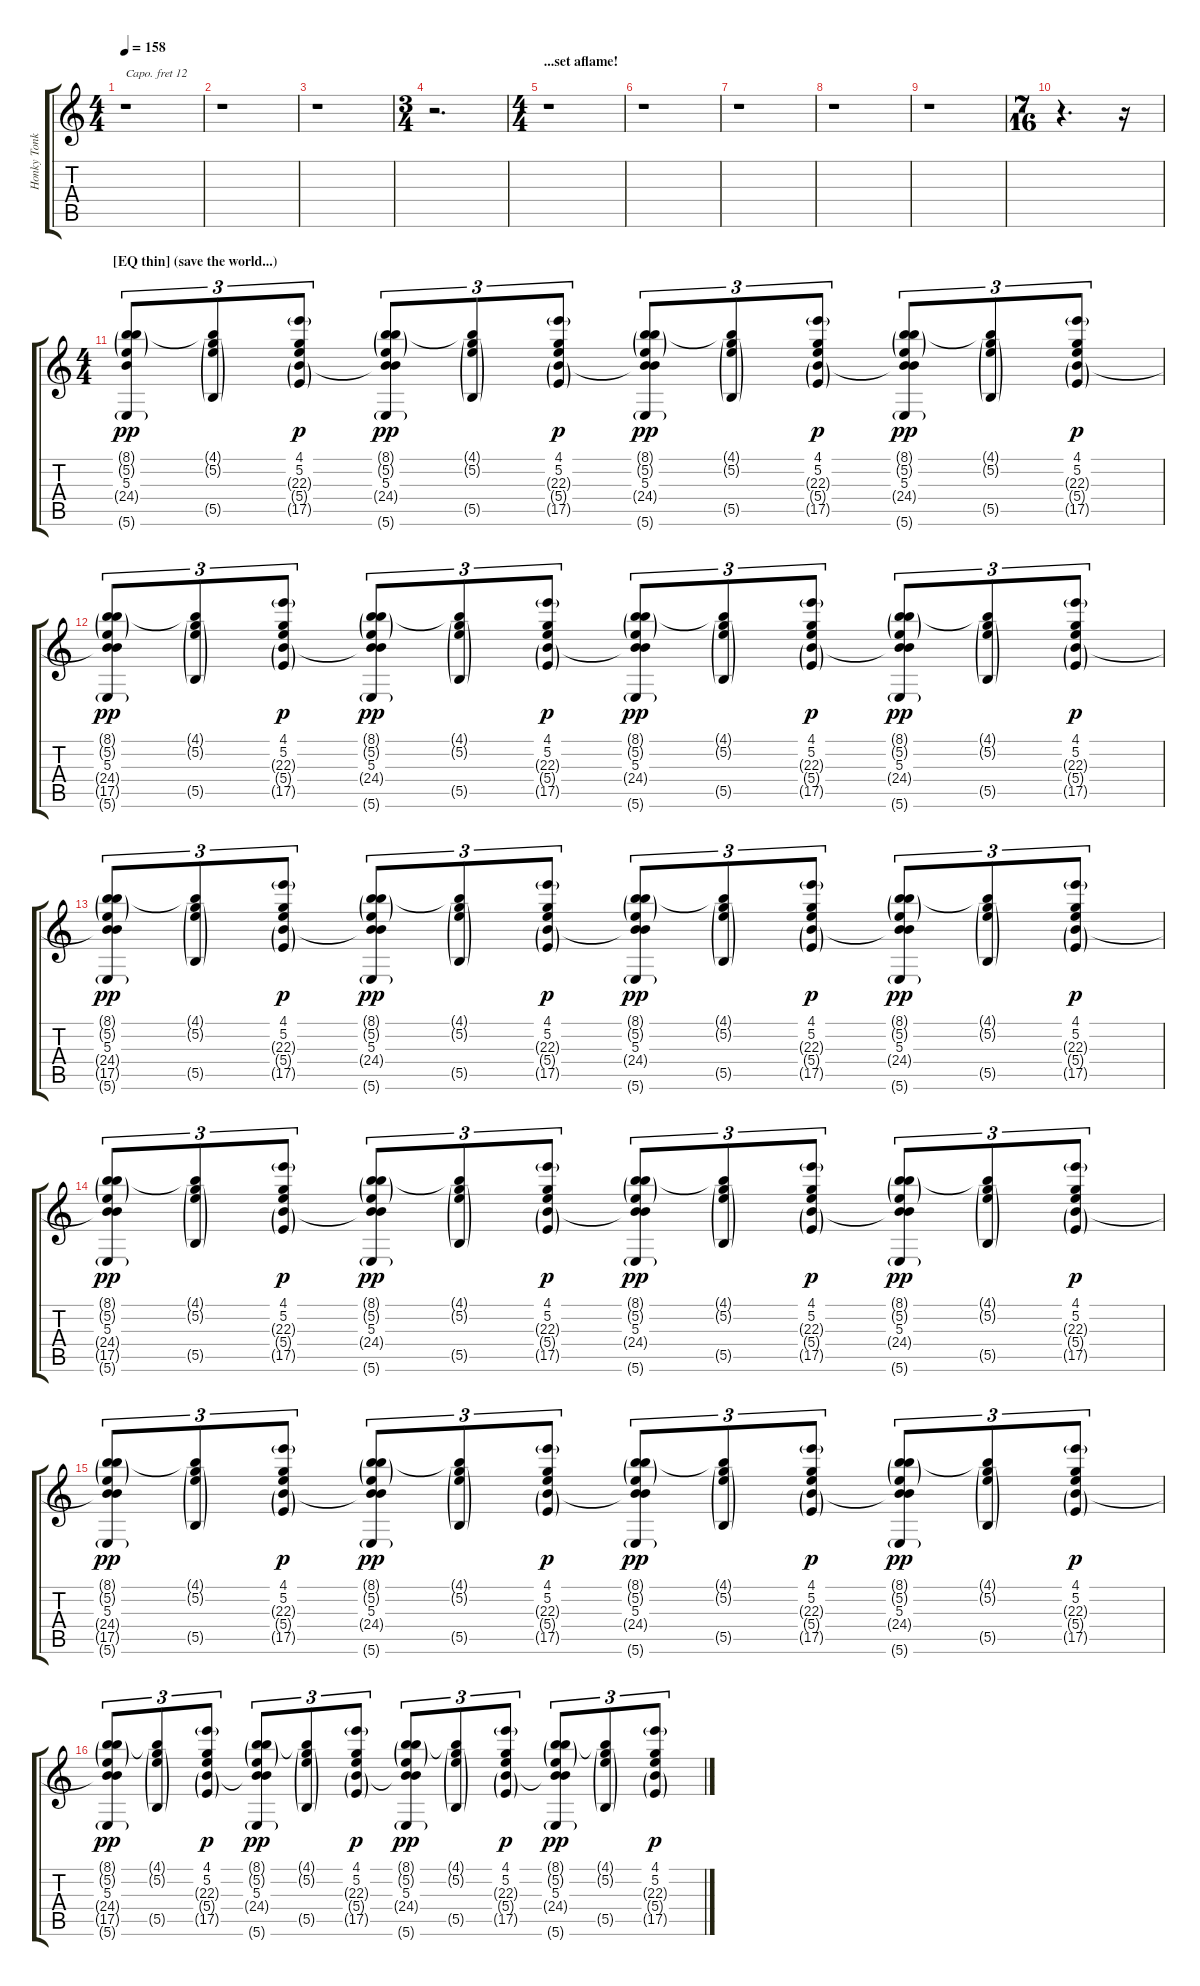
\track ("Honky Tonk" "Honky Tonk") {instrument honkytonkpiano}
\staff {score tabs}
\capo 12
\tuning (Eb4 B3 Gb3 B2 Gb2 B1) {hide}
\ts (4 4)
\tempo 158
\clef g2
\ks c
r.1{dy pp} |
r.1 |
r.1 |
\ts (3 4)
r.2{d} |
\ts (4 4)
\section ("" "...set aflame!")
r.1 |
r.1 |
r.1 |
r.1 |
r.1 |
\ts (7 16)
r.4{d} r.16 |
\ts (4 4)
\section ("" "[EQ thin] (save the world...)")
(8.1{g} 5.2{g} 5.3 24.4{g} 5.6{g}).8{tu (3 2)} (4.1{g} 5.2{g} 24.4{t} 5.5{g}).8{tu (3 2)} (4.1 5.2 22.3{g} 5.4{g} 17.5{g}).8{tu (3 2) dy p} (8.1{g} 5.2{g} 5.3 24.4{g} 17.5{t} 5.6{g}).8{tu (3 2) dy pp} (4.1{g} 5.2{g} 24.4{t} 5.5{g}).8{tu (3 2)} (4.1 5.2 22.3{g} 5.4{g} 17.5{g}).8{tu (3 2) dy p} (8.1{g} 5.2{g} 5.3 24.4{g} 17.5{t} 5.6{g}).8{tu (3 2) dy pp} (4.1{g} 5.2{g} 24.4{t} 5.5{g}).8{tu (3 2)} (4.1 5.2 22.3{g} 5.4{g} 17.5{g}).8{tu (3 2) dy p} (8.1{g} 5.2{g} 5.3 24.4{g} 17.5{t} 5.6{g}).8{tu (3 2) dy pp} (4.1{g} 5.2{g} 24.4{t} 5.5{g}).8{tu (3 2)} (4.1 5.2 22.3{g} 5.4{g} 17.5{g}).8{tu (3 2) dy p} |
(8.1{g} 5.2{g} 5.3 24.4{g} 17.5{t} 5.6{g}).8{tu (3 2) dy pp} (4.1{g} 5.2{g} 24.4{t} 5.5{g}).8{tu (3 2)} (4.1 5.2 22.3{g} 5.4{g} 17.5{g}).8{tu (3 2) dy p} (8.1{g} 5.2{g} 5.3 24.4{g} 17.5{t} 5.6{g}).8{tu (3 2) dy pp} (4.1{g} 5.2{g} 24.4{t} 5.5{g}).8{tu (3 2)} (4.1 5.2 22.3{g} 5.4{g} 17.5{g}).8{tu (3 2) dy p} (8.1{g} 5.2{g} 5.3 24.4{g} 17.5{t} 5.6{g}).8{tu (3 2) dy pp} (4.1{g} 5.2{g} 24.4{t} 5.5{g}).8{tu (3 2)} (4.1 5.2 22.3{g} 5.4{g} 17.5{g}).8{tu (3 2) dy p} (8.1{g} 5.2{g} 5.3 24.4{g} 17.5{t} 5.6{g}).8{tu (3 2) dy pp} (4.1{g} 5.2{g} 24.4{t} 5.5{g}).8{tu (3 2)} (4.1 5.2 22.3{g} 5.4{g} 17.5{g}).8{tu (3 2) dy p} |
(8.1{g} 5.2{g} 5.3 24.4{g} 17.5{t} 5.6{g}).8{tu (3 2) dy pp} (4.1{g} 5.2{g} 24.4{t} 5.5{g}).8{tu (3 2)} (4.1 5.2 22.3{g} 5.4{g} 17.5{g}).8{tu (3 2) dy p} (8.1{g} 5.2{g} 5.3 24.4{g} 17.5{t} 5.6{g}).8{tu (3 2) dy pp} (4.1{g} 5.2{g} 24.4{t} 5.5{g}).8{tu (3 2)} (4.1 5.2 22.3{g} 5.4{g} 17.5{g}).8{tu (3 2) dy p} (8.1{g} 5.2{g} 5.3 24.4{g} 17.5{t} 5.6{g}).8{tu (3 2) dy pp} (4.1{g} 5.2{g} 24.4{t} 5.5{g}).8{tu (3 2)} (4.1 5.2 22.3{g} 5.4{g} 17.5{g}).8{tu (3 2) dy p} (8.1{g} 5.2{g} 5.3 24.4{g} 17.5{t} 5.6{g}).8{tu (3 2) dy pp} (4.1{g} 5.2{g} 24.4{t} 5.5{g}).8{tu (3 2)} (4.1 5.2 22.3{g} 5.4{g} 17.5{g}).8{tu (3 2) dy p} |
(8.1{g} 5.2{g} 5.3 24.4{g} 17.5{t} 5.6{g}).8{tu (3 2) dy pp} (4.1{g} 5.2{g} 24.4{t} 5.5{g}).8{tu (3 2)} (4.1 5.2 22.3{g} 5.4{g} 17.5{g}).8{tu (3 2) dy p} (8.1{g} 5.2{g} 5.3 24.4{g} 17.5{t} 5.6{g}).8{tu (3 2) dy pp} (4.1{g} 5.2{g} 24.4{t} 5.5{g}).8{tu (3 2)} (4.1 5.2 22.3{g} 5.4{g} 17.5{g}).8{tu (3 2) dy p} (8.1{g} 5.2{g} 5.3 24.4{g} 17.5{t} 5.6{g}).8{tu (3 2) dy pp} (4.1{g} 5.2{g} 24.4{t} 5.5{g}).8{tu (3 2)} (4.1 5.2 22.3{g} 5.4{g} 17.5{g}).8{tu (3 2) dy p} (8.1{g} 5.2{g} 5.3 24.4{g} 17.5{t} 5.6{g}).8{tu (3 2) dy pp} (4.1{g} 5.2{g} 24.4{t} 5.5{g}).8{tu (3 2)} (4.1 5.2 22.3{g} 5.4{g} 17.5{g}).8{tu (3 2) dy p} |
(8.1{g} 5.2{g} 5.3 24.4{g} 17.5{t} 5.6{g}).8{tu (3 2) dy pp} (4.1{g} 5.2{g} 24.4{t} 5.5{g}).8{tu (3 2)} (4.1 5.2 22.3{g} 5.4{g} 17.5{g}).8{tu (3 2) dy p} (8.1{g} 5.2{g} 5.3 24.4{g} 17.5{t} 5.6{g}).8{tu (3 2) dy pp} (4.1{g} 5.2{g} 24.4{t} 5.5{g}).8{tu (3 2)} (4.1 5.2 22.3{g} 5.4{g} 17.5{g}).8{tu (3 2) dy p} (8.1{g} 5.2{g} 5.3 24.4{g} 17.5{t} 5.6{g}).8{tu (3 2) dy pp} (4.1{g} 5.2{g} 24.4{t} 5.5{g}).8{tu (3 2)} (4.1 5.2 22.3{g} 5.4{g} 17.5{g}).8{tu (3 2) dy p} (8.1{g} 5.2{g} 5.3 24.4{g} 17.5{t} 5.6{g}).8{tu (3 2) dy pp} (4.1{g} 5.2{g} 24.4{t} 5.5{g}).8{tu (3 2)} (4.1 5.2 22.3{g} 5.4{g} 17.5{g}).8{tu (3 2) dy p} |
(8.1{g} 5.2{g} 5.3 24.4{g} 17.5{t} 5.6{g}).8{tu (3 2) dy pp} (4.1{g} 5.2{g} 24.4{t} 5.5{g}).8{tu (3 2)} (4.1 5.2 22.3{g} 5.4{g} 17.5{g}).8{tu (3 2) dy p} (8.1{g} 5.2{g} 5.3 24.4{g} 17.5{t} 5.6{g}).8{tu (3 2) dy pp} (4.1{g} 5.2{g} 24.4{t} 5.5{g}).8{tu (3 2)} (4.1 5.2 22.3{g} 5.4{g} 17.5{g}).8{tu (3 2) dy p} (8.1{g} 5.2{g} 5.3 24.4{g} 17.5{t} 5.6{g}).8{tu (3 2) dy pp} (4.1{g} 5.2{g} 24.4{t} 5.5{g}).8{tu (3 2)} (4.1 5.2 22.3{g} 5.4{g} 17.5{g}).8{tu (3 2) dy p} (8.1{g} 5.2{g} 5.3 24.4{g} 17.5{t} 5.6{g}).8{tu (3 2) dy pp} (4.1{g} 5.2{g} 24.4{t} 5.5{g}).8{tu (3 2)} (4.1 5.2 22.3{g} 5.4{g} 17.5{g}).8{tu (3 2) dy p}
